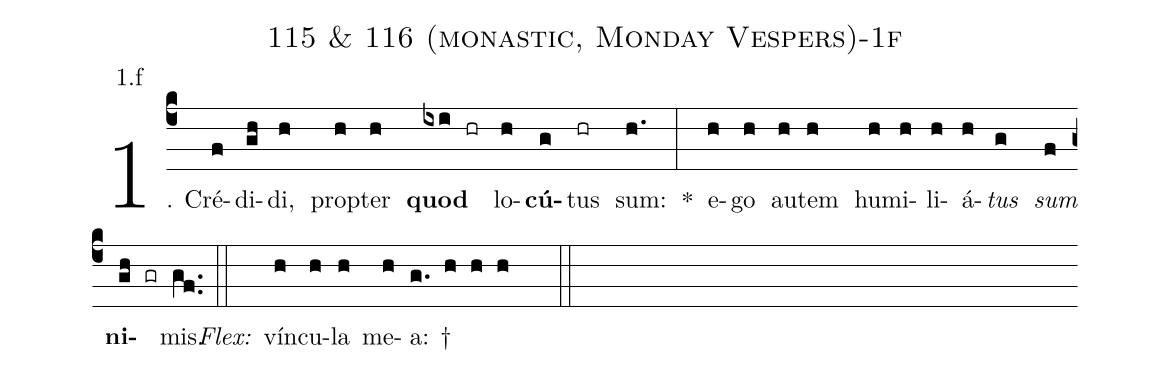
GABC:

name: 115 & 116 (monastic, Monday Vespers)-1f;
annotation: 1.f;
%%
(c4)1. Cré(f)di(gh)di,(h) prop(h)ter(h) <b>quod</b>(ixi hr) lo(h)<b>cú</b>(g)tus(hr) sum:(h.) *(:) e(h)go(h) au(h)tem(h) hu(h)mi(h)li(h)á(h)<i>tus</i>(g) <i>sum</i>(f) <b>ni</b>(gh gr)mis.(gf..) (::)
<i>Flex:</i>()  vín(h)cu(h)la(h) me(h)a: †(g. h h h  ::)
